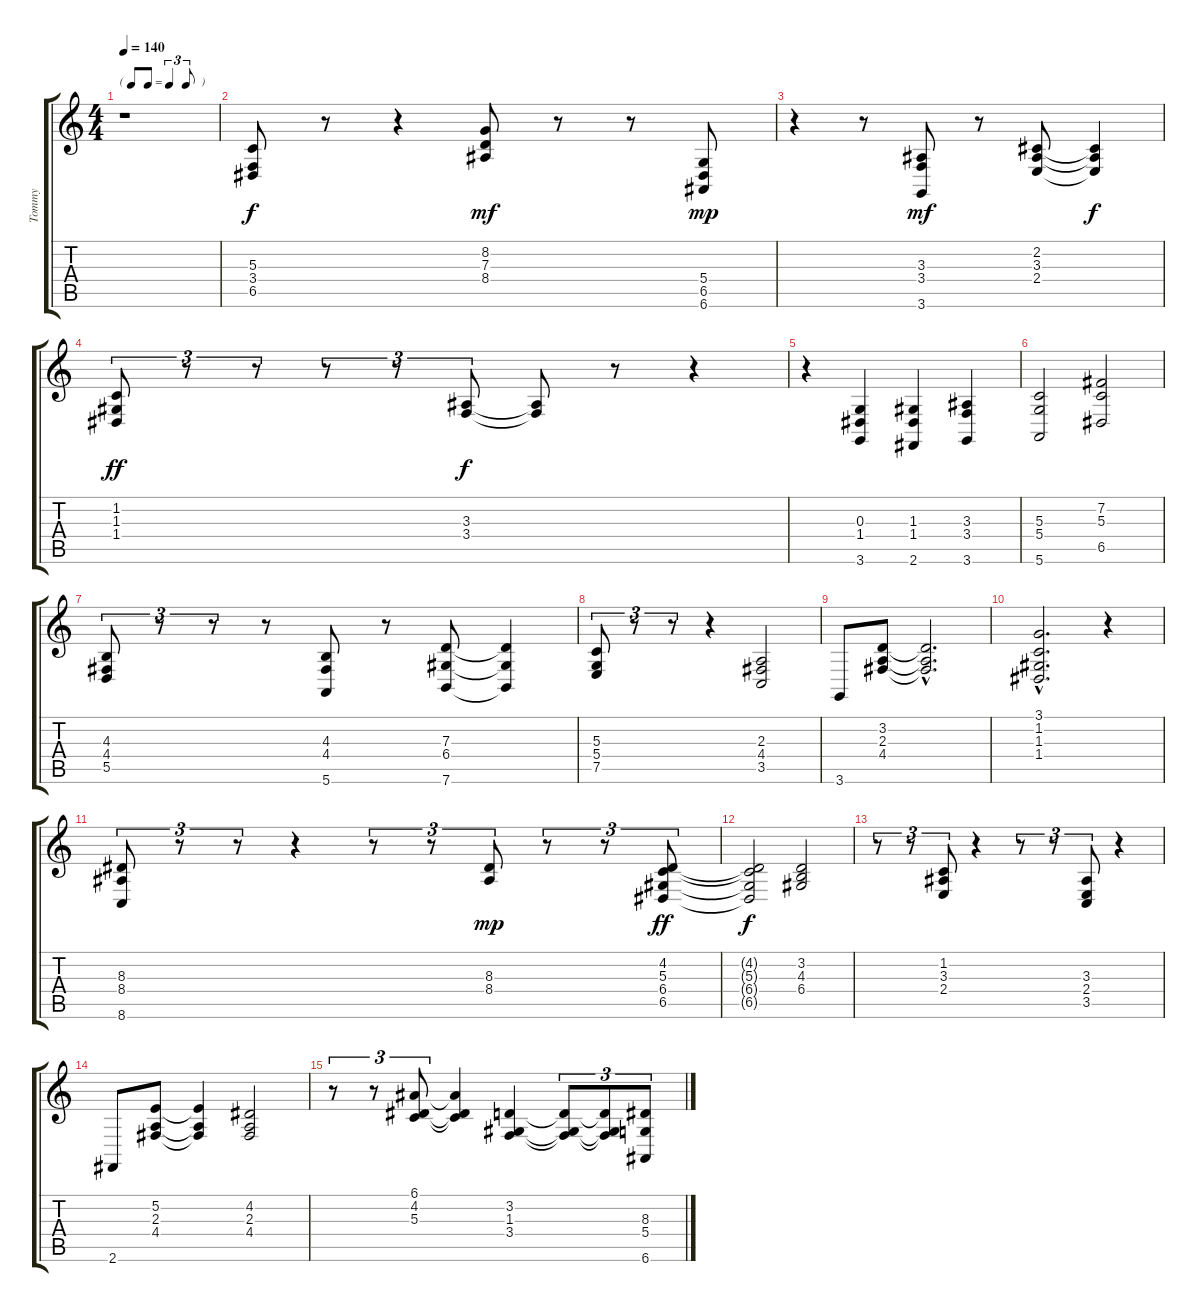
\track ("Tommy" "Tommy") {instrument electricpiano1}
\staff {score tabs}
\tuning (E4 B3 G3 D3 A2 E2) {hide}
\ts (4 4)
\tf triplet8th
\tempo 140
\clef g2
\ks c
r.1{dy f} |
(5.3 3.4 6.5).8 r.8 r.4 (8.2 7.3 8.4).8{dy mf} r.8 r.8 (5.4 6.5 6.6).8{dy mp} |
r.4 r.8 (3.3 3.4 3.6).8{dy mf} r.8 (2.2 3.3 2.4).8 (2.2{t} 3.3{t} 2.4{t}).4{dy f} |
(1.2 1.3 1.4).8{tu (3 2) dy ff} r.8{tu (3 2)} r.8{tu (3 2)} r.8{tu (3 2)} r.8{tu (3 2)} (3.3 3.4).8{tu (3 2) dy f} (3.3{t} 3.4{t}).8 r.8 r.4 |
r.4 (0.3 1.4 3.6).4 (1.3 1.4 2.6).4 (3.3 3.4 3.6).4 |
(5.3 5.4 5.6).2 (7.2 5.3 6.5).2 |
(4.3 4.4 5.5).8{tu (3 2)} r.8{tu (3 2)} r.8{tu (3 2)} r.8 (4.3 4.4 5.6).8 r.8 (7.3 6.4 7.6).8 (7.3{t} 6.4{t} 7.6{t}).4 |
(5.3 5.4 7.5).8{tu (3 2)} r.8{tu (3 2)} r.8{tu (3 2)} r.4 (2.3 4.4 3.5).2 |
3.6.8 (3.2 2.3 4.4).8 (3.2{hac t} 2.3{hac t} 4.4{hac t}).2{d} |
(3.1{hac} 1.2{hac} 1.3{hac} 1.4{hac}).2{d} r.4 |
(8.3 8.4 8.6).8{tu (3 2)} r.8{tu (3 2)} r.8{tu (3 2)} r.4 r.8{tu (3 2)} r.8{tu (3 2)} (8.3 8.4).8{tu (3 2) dy mp} r.8{tu (3 2)} r.8{tu (3 2)} (4.2 5.3 6.4 6.5).8{tu (3 2) dy ff} |
(4.2{t} 5.3{t} 6.4{t} 6.5{t}).2{dy f} (3.2 4.3 6.4).2 |
r.8{tu (3 2)} r.8{tu (3 2)} (1.2 3.3 2.4).8{tu (3 2)} r.4 r.8{tu (3 2)} r.8{tu (3 2)} (3.3 2.4 3.5).8{tu (3 2)} r.4 |
2.6.8 (5.2 2.3 4.4).8 (5.2{t} 2.3{t} 4.4{t}).4 (4.2 2.3 4.4).2 |
r.8{tu (3 2)} r.8{tu (3 2)} (6.1 4.2 5.3).8{tu (3 2)} (6.1{t} 4.2{t} 5.3{t}).4 (3.2 1.3 3.4).4 (3.2{t} 1.3{t} 3.4{t}).8{tu (3 2)} (3.2{t} 1.3{t} 3.4{t}).8{tu (3 2)} (8.3 5.4 6.6).8{tu (3 2)}
